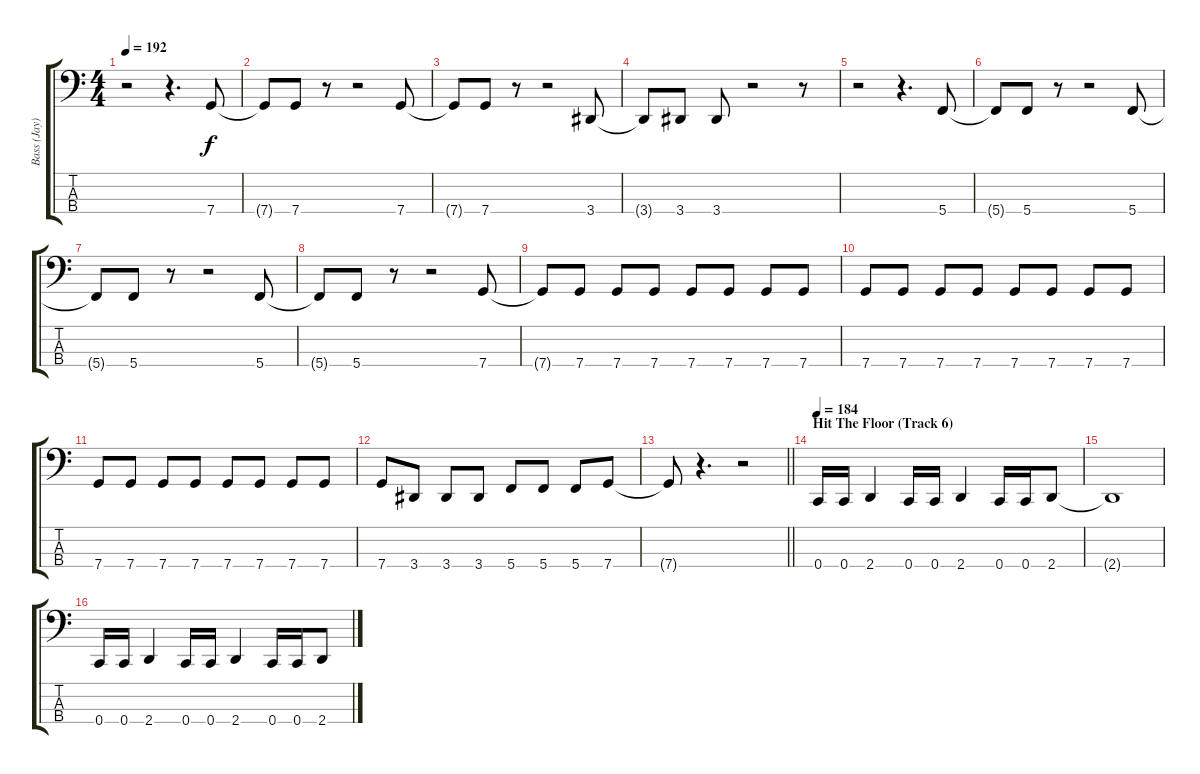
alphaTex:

\track ("Bass (Jay)" "Bass (Jay)") {instrument electricbasspick}
\staff {score tabs}
\tuning (F2 C2 G1 C1) {hide}
\ts (4 4)
\tempo 192
\clef f4
\ks c
r.2{dy f} r.4{d} 7.4.8 |
7.4{t}.8 7.4.8 r.8 r.2 7.4.8 |
7.4{t}.8 7.4.8 r.8 r.2 3.4.8 |
3.4{t}.8 3.4.8 3.4.8 r.2 r.8 |
r.2 r.4{d} 5.4.8 |
5.4{t}.8 5.4.8 r.8 r.2 5.4.8 |
5.4{t}.8 5.4.8 r.8 r.2 5.4.8 |
5.4{t}.8 5.4.8 r.8 r.2 7.4.8 |
7.4{t}.8 7.4.8 7.4.8 7.4.8 7.4.8 7.4.8 7.4.8 7.4.8 |
7.4.8 7.4.8 7.4.8 7.4.8 7.4.8 7.4.8 7.4.8 7.4.8 |
7.4.8 7.4.8 7.4.8 7.4.8 7.4.8 7.4.8 7.4.8 7.4.8 |
7.4.8 3.4.8 3.4.8 3.4.8 5.4.8 5.4.8 5.4.8 7.4.8 |
\barLineRight lightlight
7.4{t}.8 r.4{d} r.2 |
\section ("" "Hit The Floor (Track 6)")
\tempo 184
0.4.16 0.4.16 2.4.4 0.4.16 0.4.16 2.4.4 0.4.16 0.4.16 2.4.8 |
2.4{t}.1 |
0.4.16 0.4.16 2.4.4 0.4.16 0.4.16 2.4.4 0.4.16 0.4.16 2.4.8
